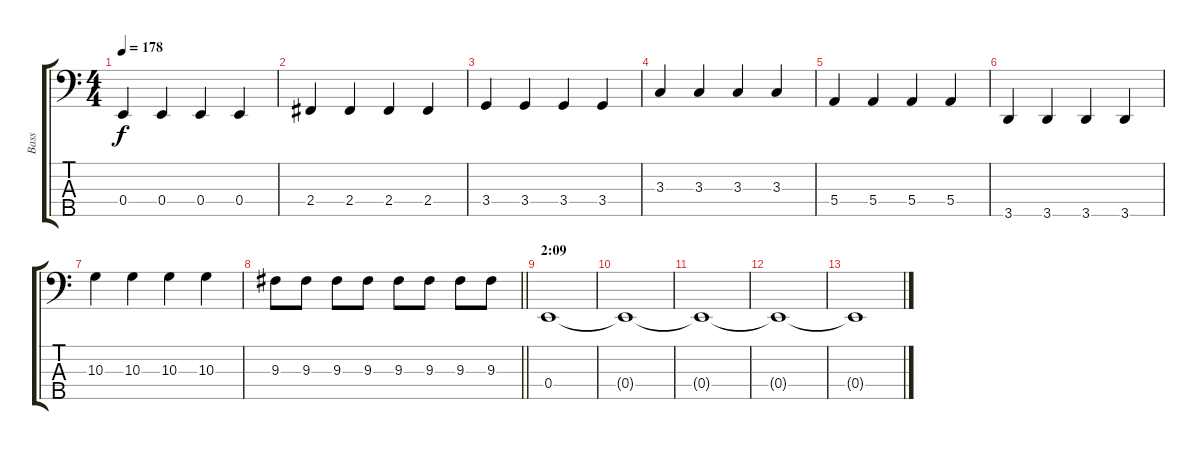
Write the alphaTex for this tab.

\track ("Bass" "Bass") {instrument electricbassfinger}
\staff {score tabs}
\tuning (G2 D2 A1 E1 B0) {hide}
\ts (4 4)
\tempo 178
\clef f4
\ks c
0.4.4{dy f} 0.4.4 0.4.4 0.4.4 |
2.4.4 2.4.4 2.4.4 2.4.4 |
3.4.4 3.4.4 3.4.4 3.4.4 |
3.3.4 3.3.4 3.3.4 3.3.4 |
5.4.4 5.4.4 5.4.4 5.4.4 |
3.5.4 3.5.4 3.5.4 3.5.4 |
10.3.4 10.3.4 10.3.4 10.3.4 |
\barLineRight lightlight
9.3.8 9.3.8 9.3.8 9.3.8 9.3.8 9.3.8 9.3.8 9.3.8 |
\section ("" "2:09")
0.4.1 |
0.4{t}.1 |
0.4{t}.1 |
0.4{t}.1 |
0.4{t}.1
